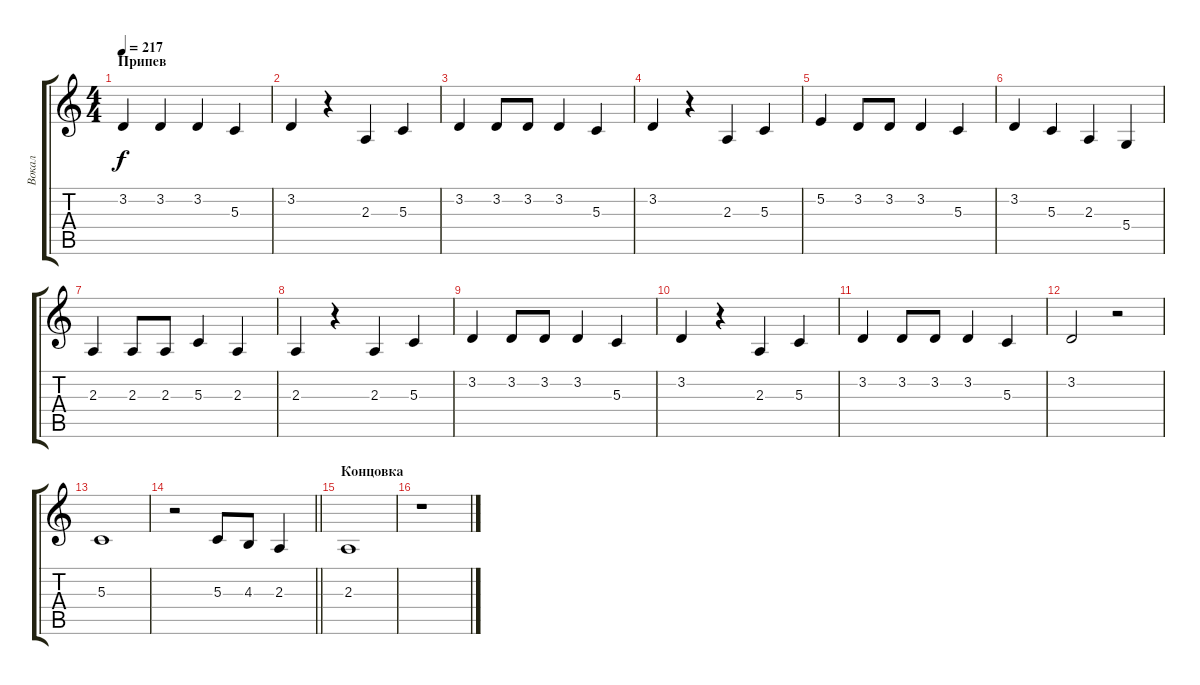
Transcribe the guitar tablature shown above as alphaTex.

\track ("Вокал" "Вокал") {instrument tenorsax}
\staff {score tabs}
\tuning (E4 B3 G3 D3 A2 E2) {hide}
\ts (4 4)
\section ("" "Припев")
\tempo 217
\clef g2
\ks c
3.2.4{dy f} 3.2.4 3.2.4 5.3.4 |
3.2.4 r.4 2.3.4 5.3.4 |
3.2.4 3.2.8 3.2.8 3.2.4 5.3.4 |
3.2.4 r.4 2.3.4 5.3.4 |
5.2.4 3.2.8 3.2.8 3.2.4 5.3.4 |
3.2.4 5.3.4 2.3.4 5.4.4 |
2.3.4 2.3.8 2.3.8 5.3.4 2.3.4 |
2.3.4 r.4 2.3.4 5.3.4 |
3.2.4 3.2.8 3.2.8 3.2.4 5.3.4 |
3.2.4 r.4 2.3.4 5.3.4 |
3.2.4 3.2.8 3.2.8 3.2.4 5.3.4 |
3.2.2 r.2 |
5.3.1 |
\barLineRight lightlight
r.2 5.3.8 4.3.8 2.3.4 |
\section ("" "Концовка")
2.3.1 |
r.1
